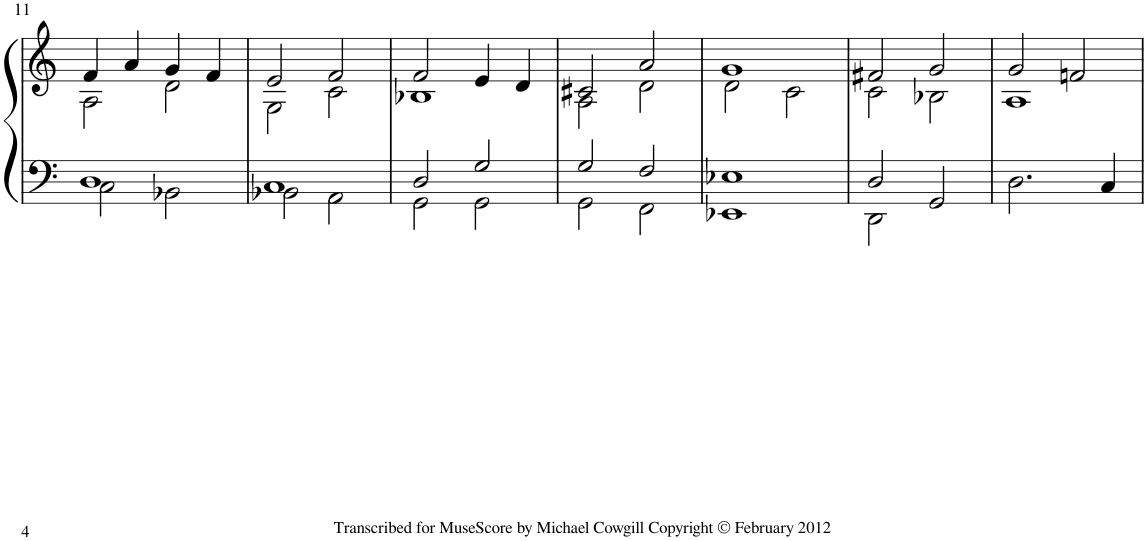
**kern	**kern
*part1	*part1
*staff2	*staff1
*I"Organ	*
!!LO:PB:g=z
*clefF4	*clefG2
*k[]	*k[]
*M4/4	*M4/4
*met(c)	*met(c)
=11	=11
*^	*^
1D	2C\	4f/	2A\
.	.	4a/	.
.	2BB-X\	4g/	2d\
.	.	4f/	.
=12	=12	=12	=12
1C	2BB-X\	2e/	2G\
.	2AA\	2f/	2c\
=13	=13	=13	=13
2D/	2GG\	2f/	1B-X
2G/	2GG\	4e/	.
.	.	4d/	.
=14	=14	=14	=14
2G/	2GG\	2c#X/	2A\
2F/	2FF\	2a/	2d\
=15	=15	=15	=15
1E-X	1EE-X	1g	2d\
.	.	.	2c\
=16	=16	=16	=16
2D/	2DD\	2f#X/	2c\
2GG/	2ryy	2g/	2B-X\
*v	*v	*	*
=17	=17	=17
2.D\	2g/	1A
.	2fn/	.
4C/	.	.
*	*v	*v
=	=
*-	*-
